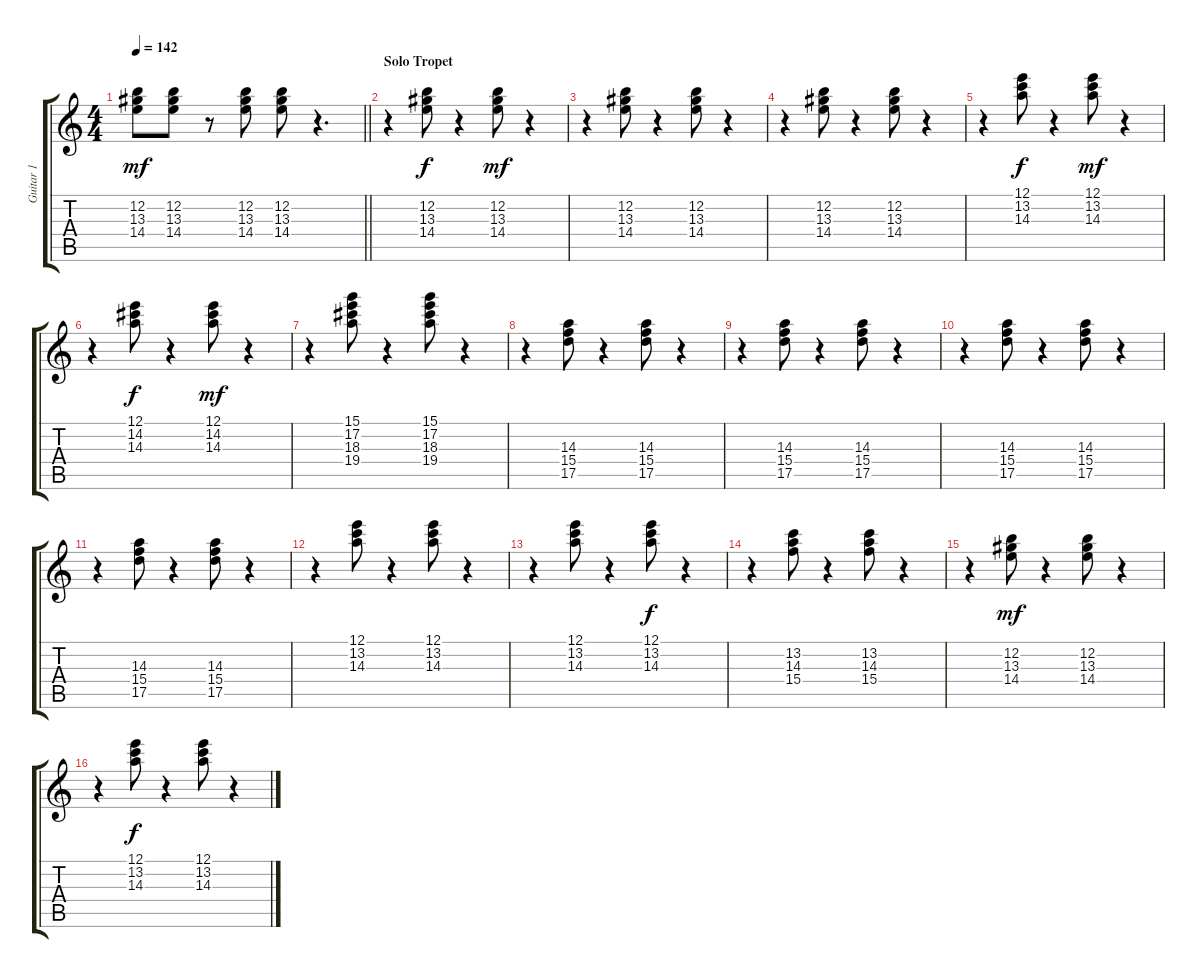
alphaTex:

\track ("Guitar 1" "Guitar 1") {instrument electricguitarmuted}
\staff {score tabs}
\tuning (E4 B3 G3 D3 A2 E2) {hide}
\ts (4 4)
\tempo 142
\clef g2
\barLineRight lightlight
\ks c
(12.2 13.3 14.4).8{dy mf} (12.2 13.3 14.4).8 r.8 (12.2 13.3 14.4).8 (12.2 13.3 14.4).8 r.4{d} |
\section ("" "Solo Tropet")
r.4 (12.2 13.3 14.4).8{dy f} r.4 (12.2 13.3 14.4).8{dy mf} r.4 |
r.4 (12.2 13.3 14.4).8 r.4 (12.2 13.3 14.4).8 r.4 |
r.4 (12.2 13.3 14.4).8 r.4 (12.2 13.3 14.4).8 r.4 |
r.4 (12.1 13.2 14.3).8{dy f} r.4 (12.1 13.2 14.3).8{dy mf} r.4 |
r.4 (12.1 14.2 14.3).8{dy f} r.4 (12.1 14.2 14.3).8{dy mf} r.4 |
r.4 (15.1 17.2 18.3 19.4).8 r.4 (15.1 17.2 18.3 19.4).8 r.4 |
r.4 (14.3 15.4 17.5).8 r.4 (14.3 15.4 17.5).8 r.4 |
r.4 (14.3 15.4 17.5).8 r.4 (14.3 15.4 17.5).8 r.4 |
r.4 (14.3 15.4 17.5).8 r.4 (14.3 15.4 17.5).8 r.4 |
r.4 (14.3 15.4 17.5).8 r.4 (14.3 15.4 17.5).8 r.4 |
r.4 (12.1 13.2 14.3).8 r.4 (12.1 13.2 14.3).8 r.4 |
r.4 (12.1 13.2 14.3).8 r.4 (12.1 13.2 14.3).8{dy f} r.4 |
r.4 (13.2 14.3 15.4).8 r.4 (13.2 14.3 15.4).8 r.4 |
r.4 (12.2 13.3 14.4).8{dy mf} r.4 (12.2 13.3 14.4).8 r.4 |
r.4 (12.1 13.2 14.3).8{dy f} r.4 (12.1 13.2 14.3).8 r.4
